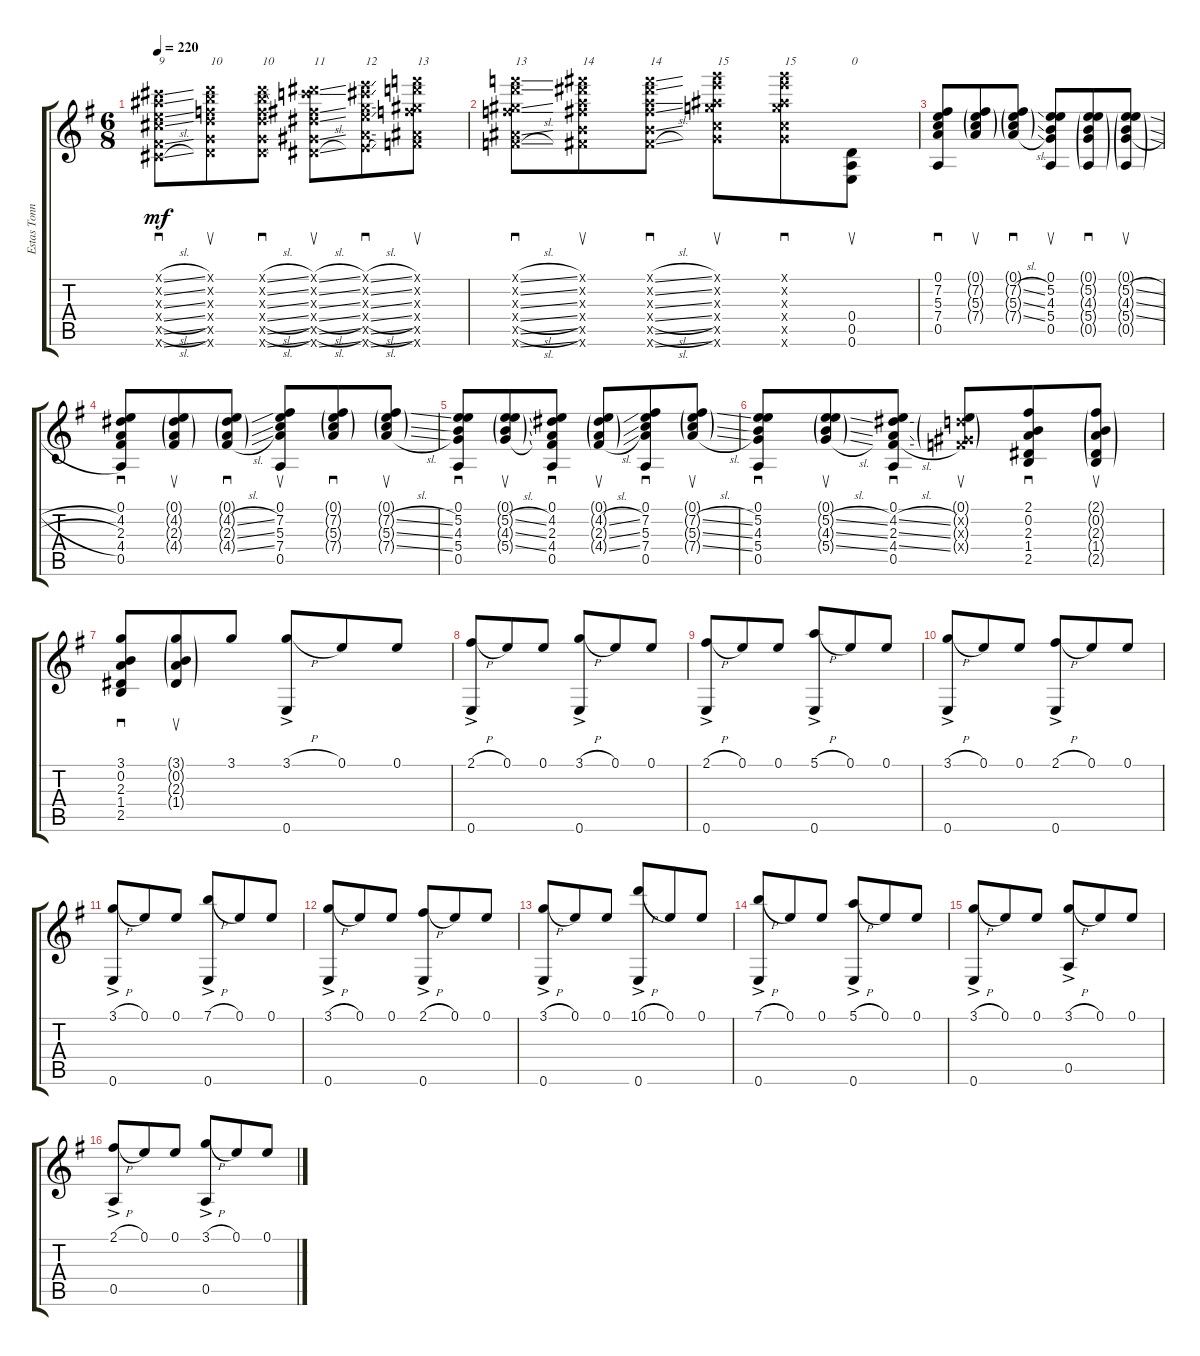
\track ("Estas Tonné" "Estas Tonn") {instrument acousticguitarnylon}
\staff {score tabs}
\tuning (E4 B3 G3 D3 A2 E2) {hide}
\ts (6 8)
\tempo 220
\clef g2
\ks eminor
(9.1{sl x} 11.2{sl x} 9.3{sl x} 11.4{sl x} 9.5{sl x} 9.6{sl x}).8{sd txt "9" dy mf} (10.1{x} 12.2{x} 10.3{x} 12.4{x} 10.5{x} 10.6{x}).8{su txt "10"} (10.1{sl x} 12.2{sl x} 10.3{sl x} 12.4{sl x} 10.5{sl x} 10.6{sl x}).8{sd txt "10"} (11.1{sl x} 13.2{sl x} 11.3{sl x} 13.4{sl x} 11.5{sl x} 11.6{sl x}).8{su txt "11"} (12.1{sl x} 14.2{sl x} 12.3{sl x} 14.4{sl x} 12.5{sl x} 12.6{sl x}).8{sd txt "12"} (13.1{x} 15.2{x} 13.3{x} 15.4{x} 13.5{x} 13.6{x}).8{su txt "13"} |
(13.1{sl x} 15.2{sl x} 13.3{sl x} 15.4{sl x} 13.5{sl x} 13.6{sl x}).8{sd txt "13"} (14.1{x} 16.2{x} 14.3{x} 16.4{x} 14.5{x} 14.6{x}).8{su txt "14"} (14.1{sl x} 16.2{sl x} 14.3{sl x} 16.4{sl x} 14.5{sl x} 14.6{sl x}).8{sd txt "14"} (15.1{x} 17.2{x} 15.3{x} 17.4{x} 15.5{x} 15.6{x}).8{su txt "15"} (15.1{x} 17.2{x} 15.3{x} 17.4{x} 15.5{x} 15.6{x}).8{sd txt "15"} (0.4 0.5 0.6).8{su txt "0"} |
(0.1 7.2 5.3 7.4 0.5).8{sd} (0.1{g} 7.2{g} 5.3{g} 7.4{g}).8{su} (0.1{g} 7.2{sl g} 5.3{sl g} 7.4{sl g}).8{sd} (0.1 5.2 4.3 5.4 0.5).8{su} (0.1{g} 5.2{g} 4.3{g} 5.4{g} 0.5{g}).8{sd} (0.1{g} 5.2{sl g} 4.3{sl g} 5.4{sl g} 0.5{g}).8{su} |
(0.1 4.2 2.3 4.4 0.5).8{sd} (0.1{g} 4.2{g} 2.3{g} 4.4{g}).8{su} (0.1{g} 4.2{sl g} 2.3{sl g} 4.4{sl g}).8{sd} (0.1 7.2 5.3 7.4 0.5).8{su} (0.1{g} 7.2{g} 5.3{g} 7.4{g}).8{sd} (0.1{g} 7.2{sl g} 5.3{sl g} 7.4{sl g}).8{su} |
(0.1 5.2 4.3 5.4 0.5).8{sd} (0.1{g} 5.2{sl g} 4.3{sl g} 5.4{sl g}).8{su} (0.1 4.2 2.3 4.4 0.5).8{sd} (0.1{g} 4.2{sl g} 2.3{sl g} 4.4{sl g}).8{su} (0.1 7.2 5.3 7.4 0.5).8{sd} (0.1{g} 7.2{sl g} 5.3{sl g} 7.4{sl g}).8{su} |
(0.1 5.2 4.3 5.4 0.5).8{sd} (0.1{g} 5.2{sl g} 4.3{sl g} 5.4{sl g}).8{su} (0.1 4.2{sl} 2.3{sl} 4.4{sl} 0.5).8{sd} (0.1{g} 3.2{g x} 1.3{g x} 3.4{g x}).8{su} (2.1 0.2 2.3 1.4 2.5).8{sd} (2.1{g} 0.2{g} 2.3{g} 1.4{g} 2.5{g}).8{su} |
(3.1 0.2 2.3 1.4 2.5).8{sd} (3.1{g} 0.2{g} 2.3{g} 1.4{g}).8{su} 3.1.8 (3.1{h ac} 0.6).8 0.1.8 0.1.8 |
(2.1{h ac} 0.6).8 0.1.8 0.1.8 (3.1{h ac} 0.6).8 0.1.8 0.1.8 |
(2.1{h ac} 0.6).8 0.1.8 0.1.8 (5.1{h ac} 0.6).8 0.1.8 0.1.8 |
(3.1{h ac} 0.6).8 0.1.8 0.1.8 (2.1{h ac} 0.6).8 0.1.8 0.1.8 |
(3.1{h ac} 0.6).8 0.1.8 0.1.8 (7.1{h ac} 0.6).8 0.1.8 0.1.8 |
(3.1{h ac} 0.6).8 0.1.8 0.1.8 (2.1{h ac} 0.6).8 0.1.8 0.1.8 |
(3.1{h ac} 0.6).8 0.1.8 0.1.8 (10.1{h ac} 0.6).8 0.1.8 0.1.8 |
(7.1{h ac} 0.6).8 0.1.8 0.1.8 (5.1{h ac} 0.6).8 0.1.8 0.1.8 |
(3.1{h ac} 0.6).8 0.1.8 0.1.8 (3.1{h ac} 0.5).8 0.1.8 0.1.8 |
(2.1{h ac} 0.5).8 0.1.8 0.1.8 (3.1{h ac} 0.5).8 0.1.8 0.1.8
